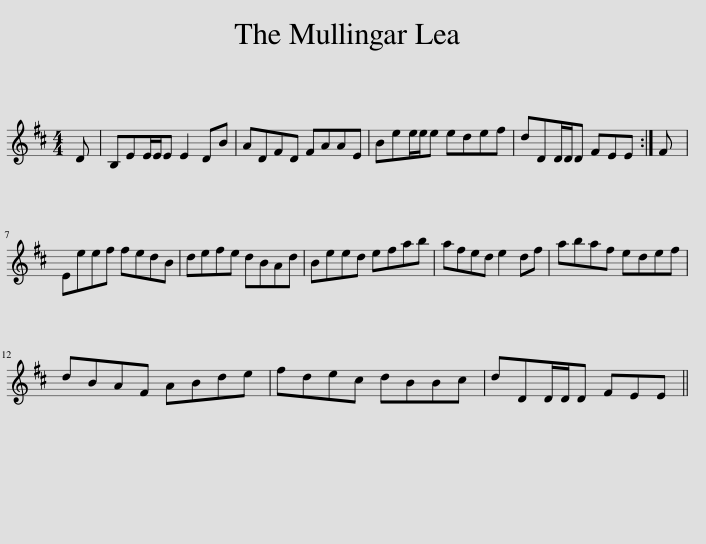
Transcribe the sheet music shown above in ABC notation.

X:1
L:1/8
M:4/4
I:linebreak $
K:D
V:1 treble
V:1
 D | B,EE/E/E E2 DB | ADFD FAAE | Bee/e/e edef | dDD/D/D FEE :| %5
 F |$ Eeef fedB | defe dBAd | Beed efab | afed e2 df | %10
 abaf edef |$ dBAF ABde | fdec dBBc | dDD/D/D FEE || %14
